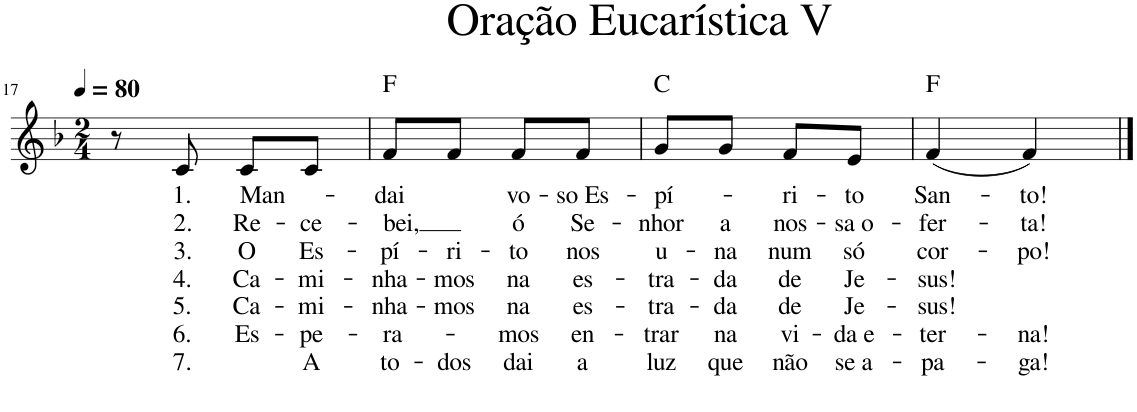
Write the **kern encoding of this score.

**kern	**text	**text	**text	**text	**text	**text	**text	**harte
*part1	*part1	*part1	*part1	*part1	*part1	*part1	*part1	*part1
*staff1	*staff1	*staff1	*staff1	*staff1	*staff1	*staff1	*staff1	*
*I"Voz	*	*	*	*	*	*	*	*
*I'Vo.	*	*	*	*	*	*	*	*
!!LO:PB:g=z
*clefG2	*	*	*	*	*	*	*	*
*k[b-]	*	*	*	*	*	*	*	*
*M2/4	*	*	*	*	*	*	*	*
*MM80	*	*	*	*	*	*	*	*
=17	=17	=17	=17	=17	=17	=17	=17	=17
!LO:TX:a:t=Oração Eucarística V	!	!	!	!	!	!	!	!
8r	.	.	.	.	.	.	.	.
!	!LO:LY:b	!LO:LY:b	!LO:LY:b	!LO:LY:b	!LO:LY:b	!LO:LY:b	!LO:LY:b	!
8c/	1.	2.	3.	4.	5.	6.	7.	.
!	!LO:LY:b	!LO:LY:b	!LO:LY:b	!LO:LY:b	!LO:LY:b	!LO:LY:b	!	!
8c/L	Man-	Re-	O	Ca-	Ca-	Es-	.	.
!	!	!LO:LY:b	!LO:LY:b	!LO:LY:b	!LO:LY:b	!LO:LY:b	!LO:LY:b	!
8c/J	.	-ce-	Es-	-mi-	-mi-	-pe-	A	.
=18	=18	=18	=18	=18	=18	=18	=18	=18
!	!LO:LY:b	!LO:LY:b	!LO:LY:b	!LO:LY:b	!LO:LY:b	!LO:LY:b	!LO:LY:b	!
8f/L	-dai	-bei,	-pí-	-nha-	-nha-	-ra-	to-	F:maj
!	!	!	!LO:LY:b	!LO:LY:b	!LO:LY:b	!	!LO:LY:b	!
8f/J	.	.	-ri-	-mos	-mos	.	-dos	.
!	!LO:LY:b	!LO:LY:b	!LO:LY:b	!LO:LY:b	!LO:LY:b	!LO:LY:b	!LO:LY:b	!
8f/L	vo-	ó	-to	na	na	-mos	dai	.
!	!LO:LY:b	!LO:LY:b	!LO:LY:b	!LO:LY:b	!LO:LY:b	!LO:LY:b	!LO:LY:b	!
8f/J	-so Es-	Se-	nos	es-	es-	en-	a	.
=19	=19	=19	=19	=19	=19	=19	=19	=19
!	!LO:LY:b	!LO:LY:b	!LO:LY:b	!LO:LY:b	!LO:LY:b	!LO:LY:b	!LO:LY:b	!
8g/L	-pí-	-nhor	u-	-tra-	-tra-	-trar	luz	C:maj
!	!	!LO:LY:b	!LO:LY:b	!LO:LY:b	!LO:LY:b	!LO:LY:b	!LO:LY:b	!
8g/J	.	a	-na	-da	-da	na	que	.
!	!LO:LY:b	!LO:LY:b	!LO:LY:b	!LO:LY:b	!LO:LY:b	!LO:LY:b	!LO:LY:b	!
8f/L	-ri-	nos-	num	de	de	vi-	não	.
!	!LO:LY:b	!LO:LY:b	!LO:LY:b	!LO:LY:b	!LO:LY:b	!LO:LY:b	!LO:LY:b	!
8e/J	-to	-sa o-	só	Je-	Je-	-da e-	se a-	.
=20	=20	=20	=20	=20	=20	=20	=20	=20
!	!LO:LY:b	!LO:LY:b	!LO:LY:b	!LO:LY:b	!LO:LY:b	!LO:LY:b	!LO:LY:b	!
(4f/	San-	-fer-	cor-	-sus!	-sus!	-ter-	-pa-	F:maj
!	!LO:LY:b	!LO:LY:b	!LO:LY:b	!	!	!LO:LY:b	!LO:LY:b	!
4f/)	-to!	-ta!	-po!	.	.	-na!	-ga!	.
==	==	==	==	==	==	==	==	==
*-	*-	*-	*-	*-	*-	*-	*-	*-
